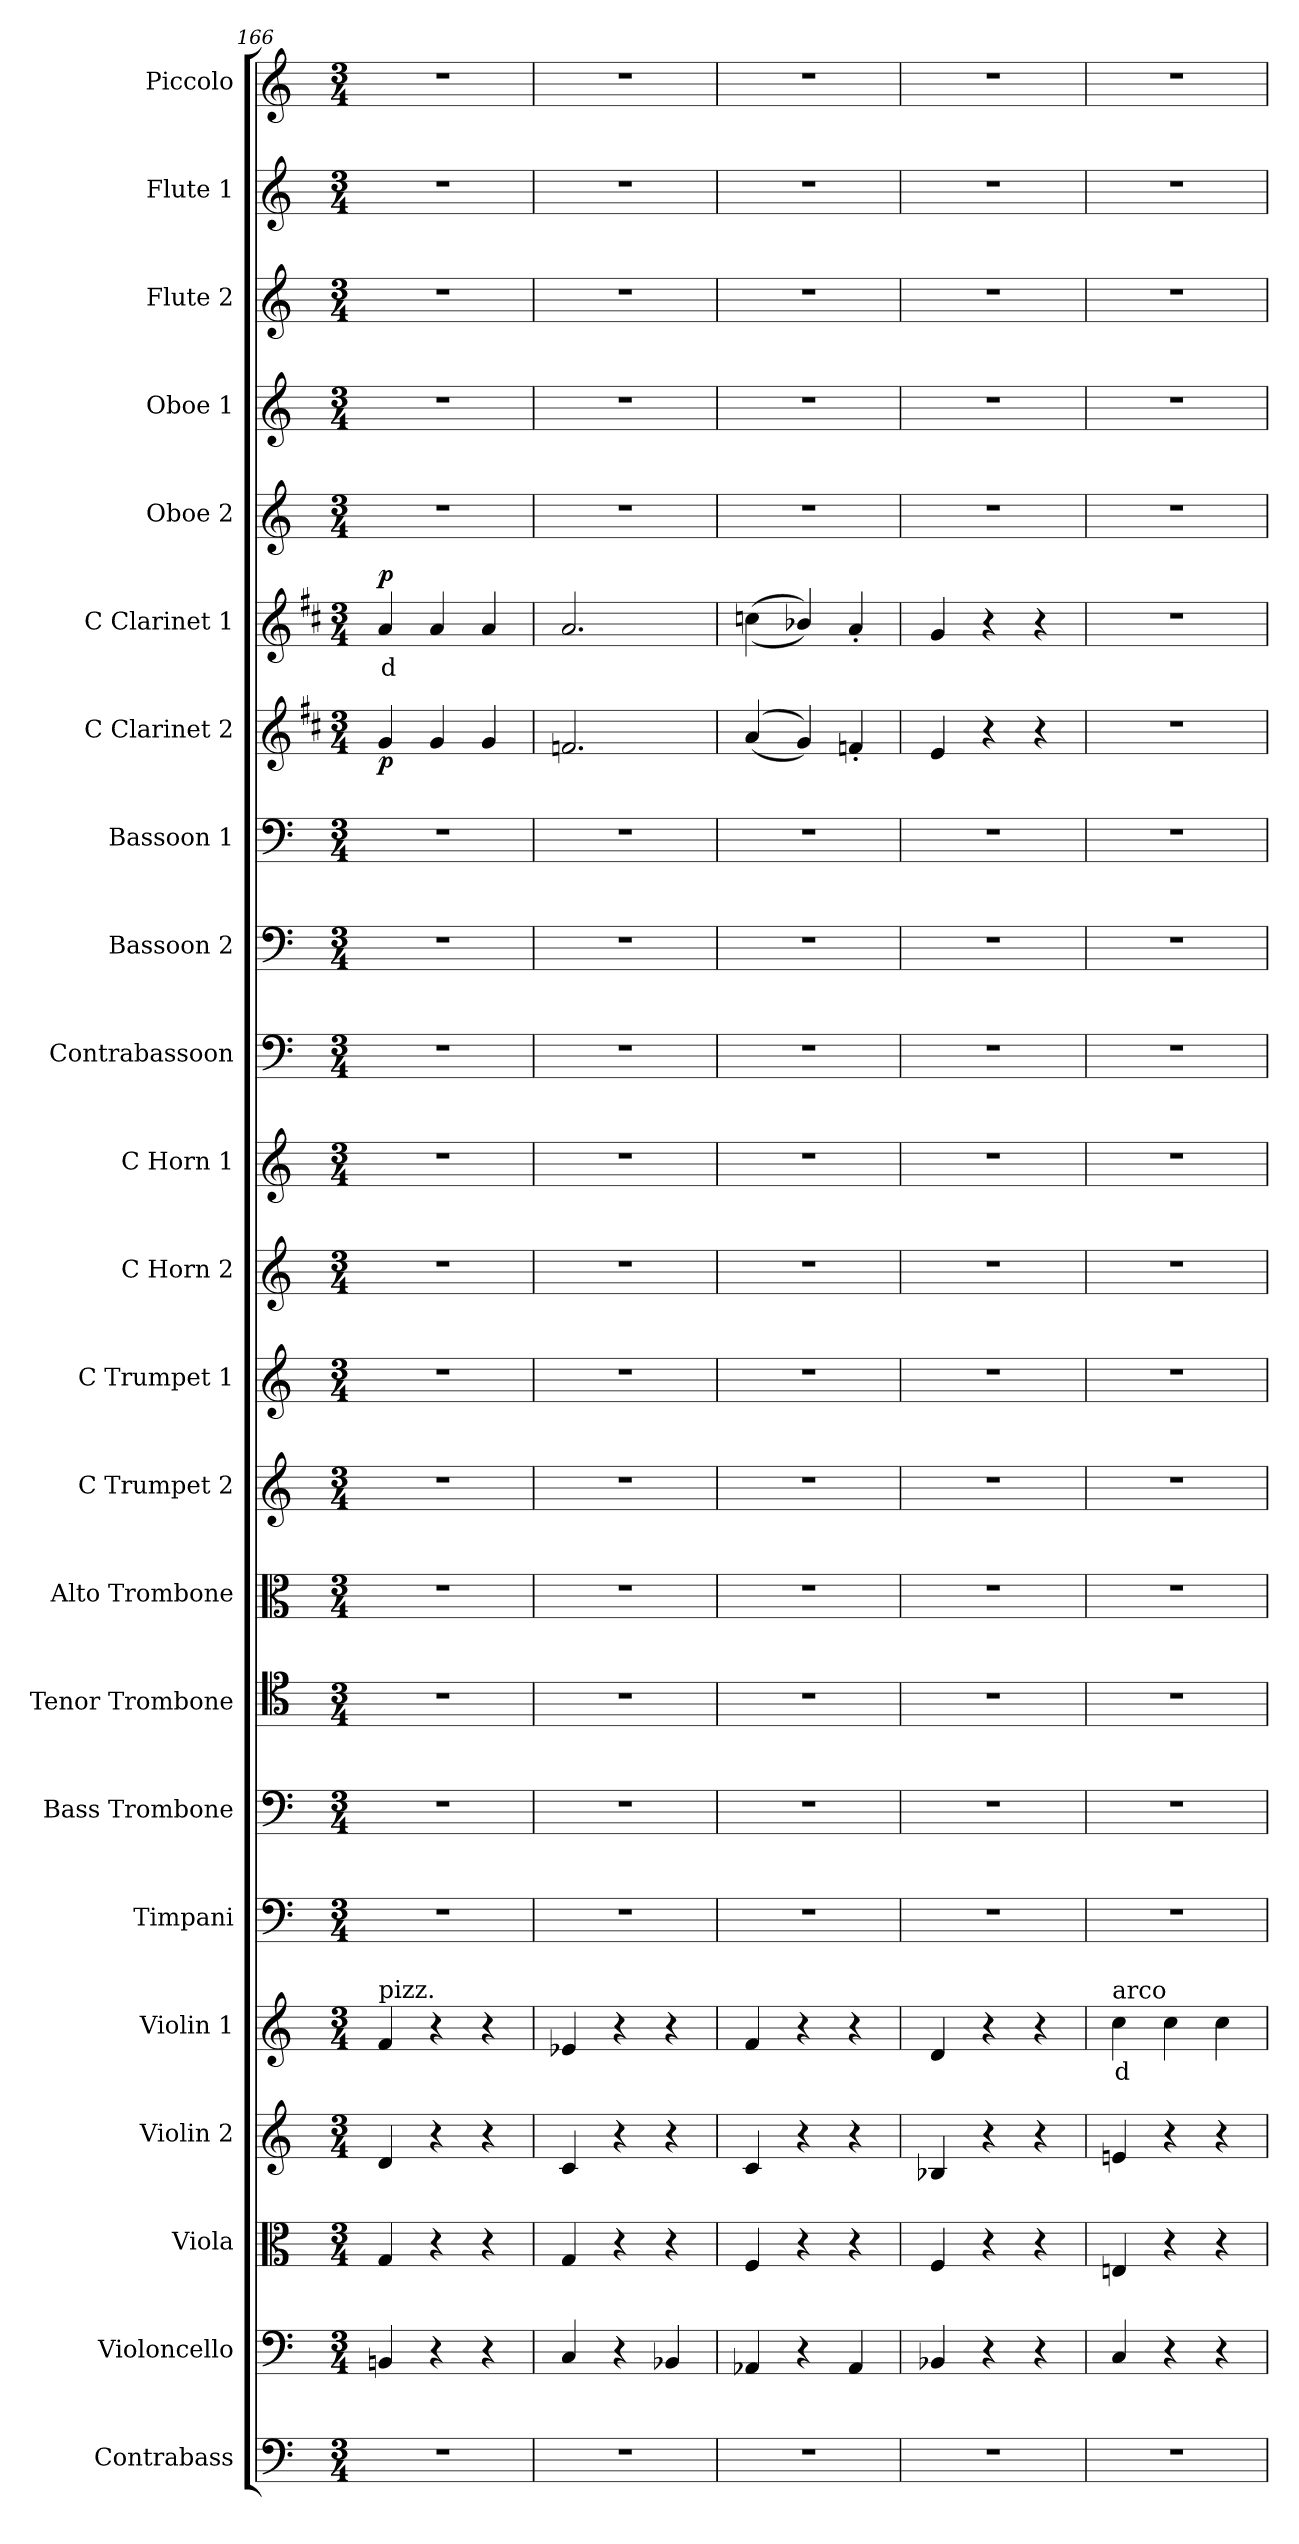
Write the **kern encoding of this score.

**kern	**kern	**kern	**kern	**kern	**text	**kern	**kern	**kern	**kern	**kern	**kern	**kern	**kern	**kern	**kern	**kern	**kern	**dynam	**kern	**text	**dynam	**kern	**kern	**kern	**kern	**kern
*part23	*part22	*part21	*part20	*part19	*part19	*part18	*part17	*part16	*part15	*part14	*part13	*part12	*part11	*part10	*part9	*part8	*part7	*part7	*part6	*part6	*part6	*part5	*part4	*part3	*part2	*part1
*staff23	*staff22	*staff21	*staff20	*staff19	*staff19	*staff18	*staff17	*staff16	*staff15	*staff14	*staff13	*staff12	*staff11	*staff10	*staff9	*staff8	*staff7	*staff7	*staff6	*staff6	*staff6	*staff5	*staff4	*staff3	*staff2	*staff1
*I"Contrabass	*I"Violoncello	*I"Viola	*I"Violin 2	*I"Violin 1	*	*I"Timpani	*I"Bass Trombone	*I"Tenor Trombone	*I"Alto Trombone	*I"C Trumpet 2	*I"C Trumpet 1	*I"C Horn 2	*I"C Horn 1	*I"Contrabassoon	*I"Bassoon 2	*I"Bassoon 1	*I"C Clarinet 2	*	*I"C Clarinet 1	*	*	*I"Oboe 2	*I"Oboe 1	*I"Flute 2	*I"Flute 1	*I"Piccolo
*I'Cb	*I'Vc	*I'Vla	*I'Vln 2	*I'Vln 1	*	*I'Timp	*I'B. Tbn.	*I'T. Tbn.	*I'A. Tbn.	*I'Tpt 2	*I'Tpt 1	*I'Hn 2	*I'Hn 1	*I'Cbsn	*I'Bsn 2	*I'Bsn 1	*I'Cl 2	*	*I'Cl 1	*	*	*I'Ob 2	*I'Ob 1	*I'Fl 2	*I'Fl 1	*I'Picc.
*clefF4	*clefF4	*clefC3	*clefG2	*clefG2	*	*clefF4	*clefF4	*clefC4	*clefC3	*clefG2	*clefG2	*clefG2	*clefG2	*clefF4	*clefF4	*clefF4	*clefG2	*	*clefG2	*	*	*clefG2	*clefG2	*clefG2	*clefG2	*clefG2
*ITrd7c12	*	*	*	*	*	*	*	*	*	*	*	*ITrd7c12	*ITrd7c12	*ITrd7c12	*	*	*ITrd1c2	*	*ITrd1c2	*	*	*	*	*	*	*ITrd-7c-12
*k[]	*k[]	*k[]	*k[]	*k[]	*	*k[]	*k[]	*k[]	*k[]	*k[]	*k[]	*k[]	*k[]	*k[]	*k[]	*k[]	*k[]	*	*k[]	*	*	*k[]	*k[]	*k[]	*k[]	*k[]
*M3/4	*M3/4	*M3/4	*M3/4	*M3/4	*	*M3/4	*M3/4	*M3/4	*M3/4	*M3/4	*M3/4	*M3/4	*M3/4	*M3/4	*M3/4	*M3/4	*M3/4	*	*M3/4	*	*	*M3/4	*M3/4	*M3/4	*M3/4	*M3/4
=166	=166	=166	=166	=166	=166	=166	=166	=166	=166	=166	=166	=166	=166	=166	=166	=166	=166	=166	=166	=166	=166	=166	=166	=166	=166	=166
!	!	!	!	!LO:TX:a:t=pizz.	!	!	!	!	!	!	!	!	!	!	!	!	!	!	!	!	!	!	!	!	!	!
!	!	!	!	!	!	!	!	!	!	!	!	!	!	!	!	!	!	!LO:DY:b	!	!LO:LY:color=#FF0000	!LO:DY:b	!	!	!	!	!
2.r	4BBn/	4G/	4d/	4f/	.	2.r	2.r	2.r	2.r	2.r	2.r	2.r	2.r	2.r	2.r	2.r	4f/	p	4g/	d	p	2.r	2.r	2.r	2.r	2.r
.	4r	4r	4r	4r	.	.	.	.	.	.	.	.	.	.	.	.	4f/	.	4g/	.	.	.	.	.	.	.
.	4r	4r	4r	4r	.	.	.	.	.	.	.	.	.	.	.	.	4f/	.	4g/	.	.	.	.	.	.	.
=167	=167	=167	=167	=167	=167	=167	=167	=167	=167	=167	=167	=167	=167	=167	=167	=167	=167	=167	=167	=167	=167	=167	=167	=167	=167	=167
2.r	4C/	4G/	4c/	4e-X/	.	2.r	2.r	2.r	2.r	2.r	2.r	2.r	2.r	2.r	2.r	2.r	2.e-X/	.	2.g/	.	.	2.r	2.r	2.r	2.r	2.r
.	4r	4r	4r	4r	.	.	.	.	.	.	.	.	.	.	.	.	.	.	.	.	.	.	.	.	.	.
.	4BB-X/	4r	4r	4r	.	.	.	.	.	.	.	.	.	.	.	.	.	.	.	.	.	.	.	.	.	.
=168	=168	=168	=168	=168	=168	=168	=168	=168	=168	=168	=168	=168	=168	=168	=168	=168	=168	=168	=168	=168	=168	=168	=168	=168	=168	=168
2.r	4AA-X/	4F/	4c/	4f/	.	2.r	2.r	2.r	2.r	2.r	2.r	2.r	2.r	2.r	2.r	2.r	((4g/	.	((4b-X\	.	.	2.r	2.r	2.r	2.r	2.r
.	4r	4r	4r	4r	.	.	.	.	.	.	.	.	.	.	.	.	4f/))	.	4a-X/))	.	.	.	.	.	.	.
.	4AA-/	4r	4r	4r	.	.	.	.	.	.	.	.	.	.	.	.	4e-X'/	.	4g'/	.	.	.	.	.	.	.
=169	=169	=169	=169	=169	=169	=169	=169	=169	=169	=169	=169	=169	=169	=169	=169	=169	=169	=169	=169	=169	=169	=169	=169	=169	=169	=169
2.r	4BB-X/	4F/	4B-X/	4d/	.	2.r	2.r	2.r	2.r	2.r	2.r	2.r	2.r	2.r	2.r	2.r	4d/	.	4f/	.	.	2.r	2.r	2.r	2.r	2.r
.	4r	4r	4r	4r	.	.	.	.	.	.	.	.	.	.	.	.	4r	.	4r	.	.	.	.	.	.	.
.	4r	4r	4r	4r	.	.	.	.	.	.	.	.	.	.	.	.	4r	.	4r	.	.	.	.	.	.	.
=170	=170	=170	=170	=170	=170	=170	=170	=170	=170	=170	=170	=170	=170	=170	=170	=170	=170	=170	=170	=170	=170	=170	=170	=170	=170	=170
!	!	!	!	!LO:TX:a:t=arco	!	!	!	!	!	!	!	!	!	!	!	!	!	!	!	!	!	!	!	!	!	!
!	!	!	!	!	!LO:LY:color=#FF0000	!	!	!	!	!	!	!	!	!	!	!	!	!	!	!	!	!	!	!	!	!
2.r	4C/	4En/	4en/	4cc\	d	2.r	2.r	2.r	2.r	2.r	2.r	2.r	2.r	2.r	2.r	2.r	2.r	.	2.r	.	.	2.r	2.r	2.r	2.r	2.r
.	4r	4r	4r	4cc\	.	.	.	.	.	.	.	.	.	.	.	.	.	.	.	.	.	.	.	.	.	.
.	4r	4r	4r	4cc\	.	.	.	.	.	.	.	.	.	.	.	.	.	.	.	.	.	.	.	.	.	.
=	=	=	=	=	=	=	=	=	=	=	=	=	=	=	=	=	=	=	=	=	=	=	=	=	=	=
*-	*-	*-	*-	*-	*-	*-	*-	*-	*-	*-	*-	*-	*-	*-	*-	*-	*-	*-	*-	*-	*-	*-	*-	*-	*-	*-
